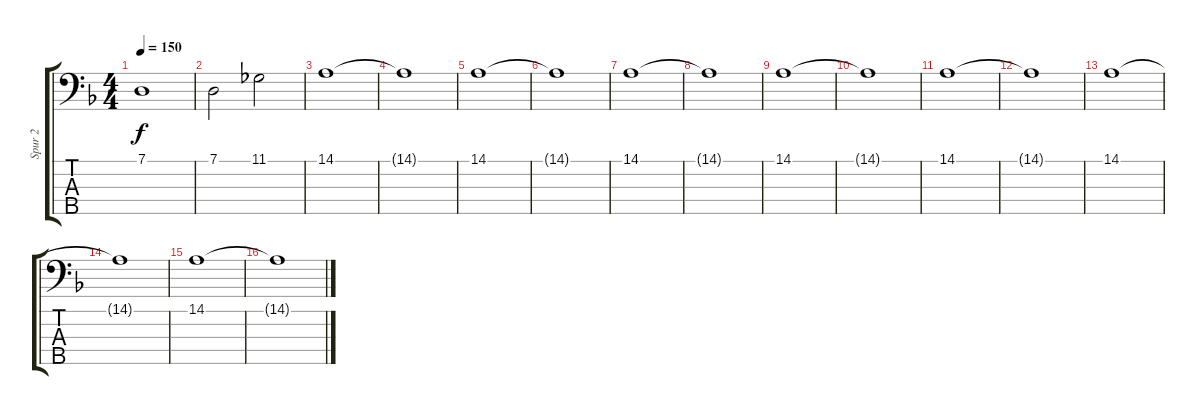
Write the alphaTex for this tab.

\track ("Spur 2" "Spur 2") {instrument cello}
\staff {score tabs}
\tuning (G2 D2 A1 E1 B0) {hide}
\ts (4 4)
\tempo 150
\clef f4
\ks f
7.1.1{dy f} |
7.1.2 11.1.2 |
14.1.1 |
14.1{t}.1 |
14.1.1 |
14.1{t}.1 |
14.1.1 |
14.1{t}.1 |
14.1.1 |
14.1{t}.1 |
14.1.1 |
14.1{t}.1 |
14.1.1 |
14.1{t}.1 |
14.1.1 |
14.1{t}.1
